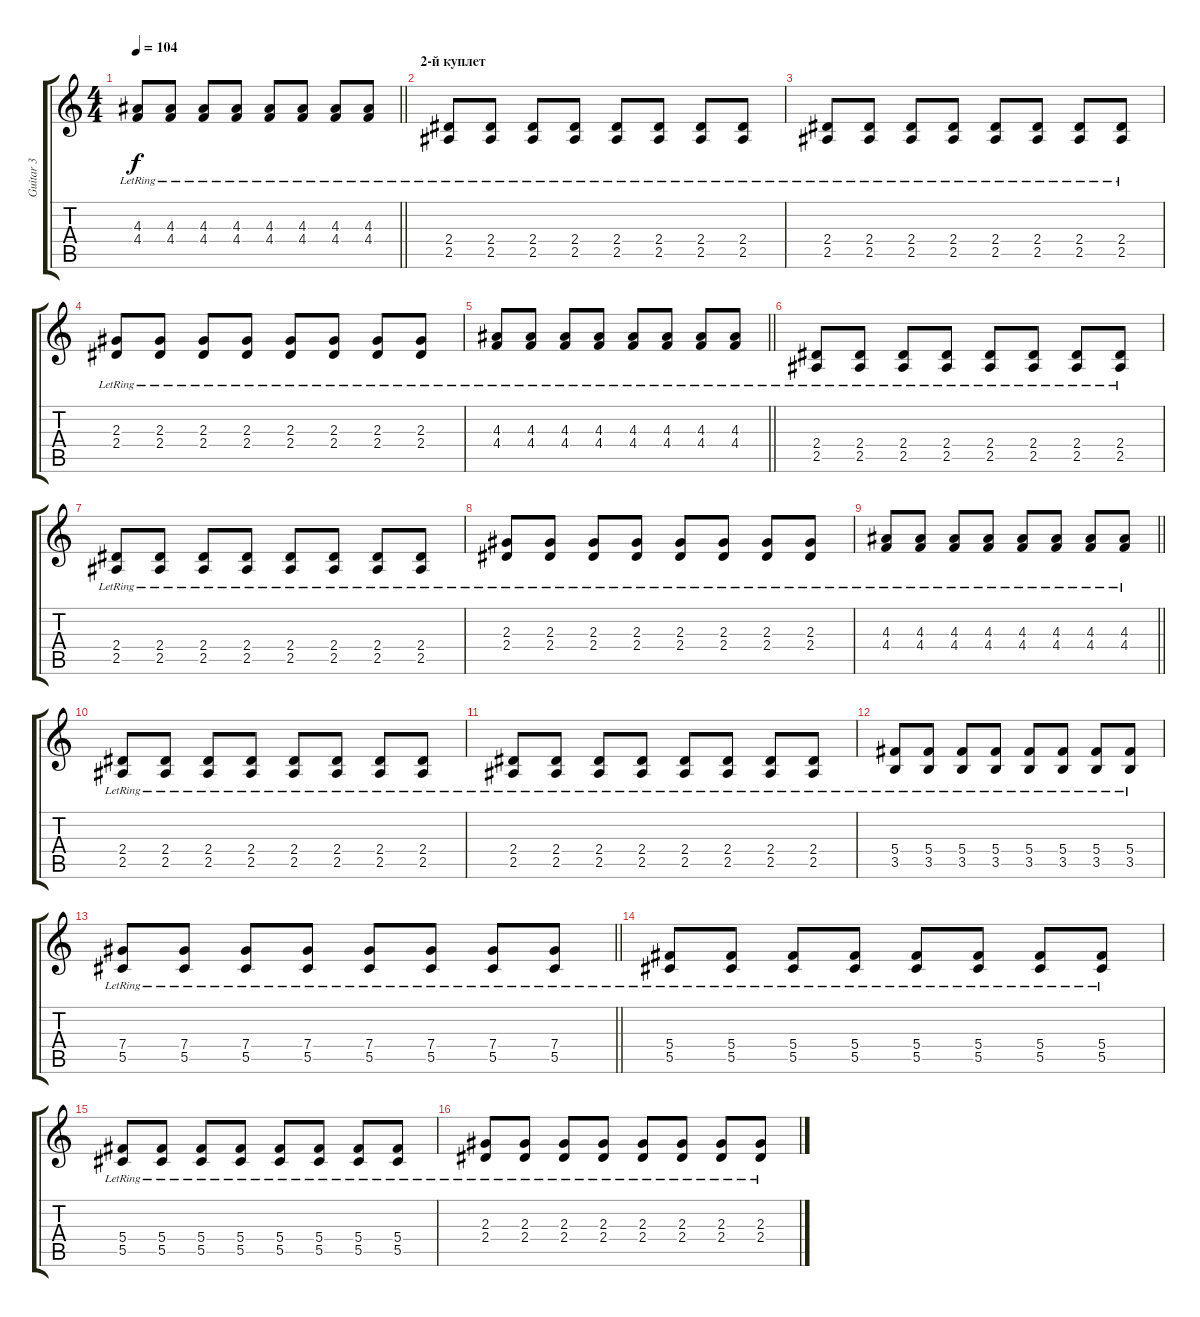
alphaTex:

\track ("Guitar 3" "Guitar 3") {instrument electricguitarclean}
\staff {score tabs}
\tuning (Eb4 Bb3 Gb3 Db3 Ab2 Eb2) {hide}
\ts (4 4)
\tempo 104
\clef g2
\barLineRight lightlight
\ks c
(4.3{lr} 4.4{lr}).8{dy f} (4.3{lr} 4.4{lr}).8 (4.3{lr} 4.4{lr}).8 (4.3{lr} 4.4{lr}).8 (4.3{lr} 4.4{lr}).8 (4.3{lr} 4.4{lr}).8 (4.3{lr} 4.4{lr}).8 (4.3{lr} 4.4{lr}).8 |
\section ("" "2-й куплет")
(2.4{lr} 2.5{lr}).8 (2.4{lr} 2.5{lr}).8 (2.4{lr} 2.5{lr}).8 (2.4{lr} 2.5{lr}).8 (2.4{lr} 2.5{lr}).8 (2.4{lr} 2.5{lr}).8 (2.4{lr} 2.5{lr}).8 (2.4{lr} 2.5{lr}).8 |
(2.4{lr} 2.5{lr}).8 (2.4{lr} 2.5{lr}).8 (2.4{lr} 2.5{lr}).8 (2.4{lr} 2.5{lr}).8 (2.4{lr} 2.5{lr}).8 (2.4{lr} 2.5{lr}).8 (2.4{lr} 2.5{lr}).8 (2.4{lr} 2.5{lr}).8 |
(2.3{lr} 2.4{lr}).8 (2.3{lr} 2.4{lr}).8 (2.3{lr} 2.4{lr}).8 (2.3{lr} 2.4{lr}).8 (2.3{lr} 2.4{lr}).8 (2.3{lr} 2.4{lr}).8 (2.3{lr} 2.4{lr}).8 (2.3{lr} 2.4{lr}).8 |
\barLineRight lightlight
(4.3{lr} 4.4{lr}).8 (4.3{lr} 4.4{lr}).8 (4.3{lr} 4.4{lr}).8 (4.3{lr} 4.4{lr}).8 (4.3{lr} 4.4{lr}).8 (4.3{lr} 4.4{lr}).8 (4.3{lr} 4.4{lr}).8 (4.3{lr} 4.4{lr}).8 |
\section ("" "")
(2.4{lr} 2.5{lr}).8 (2.4{lr} 2.5{lr}).8 (2.4{lr} 2.5{lr}).8 (2.4{lr} 2.5{lr}).8 (2.4{lr} 2.5{lr}).8 (2.4{lr} 2.5{lr}).8 (2.4{lr} 2.5{lr}).8 (2.4{lr} 2.5{lr}).8 |
(2.4{lr} 2.5{lr}).8 (2.4{lr} 2.5{lr}).8 (2.4{lr} 2.5{lr}).8 (2.4{lr} 2.5{lr}).8 (2.4{lr} 2.5{lr}).8 (2.4{lr} 2.5{lr}).8 (2.4{lr} 2.5{lr}).8 (2.4{lr} 2.5{lr}).8 |
(2.3{lr} 2.4{lr}).8 (2.3{lr} 2.4{lr}).8 (2.3{lr} 2.4{lr}).8 (2.3{lr} 2.4{lr}).8 (2.3{lr} 2.4{lr}).8 (2.3{lr} 2.4{lr}).8 (2.3{lr} 2.4{lr}).8 (2.3{lr} 2.4{lr}).8 |
\barLineRight lightlight
(4.3{lr} 4.4{lr}).8 (4.3{lr} 4.4{lr}).8 (4.3{lr} 4.4{lr}).8 (4.3{lr} 4.4{lr}).8 (4.3{lr} 4.4{lr}).8 (4.3{lr} 4.4{lr}).8 (4.3{lr} 4.4{lr}).8 (4.3{lr} 4.4{lr}).8 |
\section ("" "")
(2.4{lr} 2.5{lr}).8 (2.4{lr} 2.5{lr}).8 (2.4{lr} 2.5{lr}).8 (2.4{lr} 2.5{lr}).8 (2.4{lr} 2.5{lr}).8 (2.4{lr} 2.5{lr}).8 (2.4{lr} 2.5{lr}).8 (2.4{lr} 2.5{lr}).8 |
(2.4{lr} 2.5{lr}).8 (2.4{lr} 2.5{lr}).8 (2.4{lr} 2.5{lr}).8 (2.4{lr} 2.5{lr}).8 (2.4{lr} 2.5{lr}).8 (2.4{lr} 2.5{lr}).8 (2.4{lr} 2.5{lr}).8 (2.4{lr} 2.5{lr}).8 |
(5.4{lr} 3.5{lr}).8 (5.4{lr} 3.5{lr}).8 (5.4{lr} 3.5{lr}).8 (5.4{lr} 3.5{lr}).8 (5.4{lr} 3.5{lr}).8 (5.4{lr} 3.5{lr}).8 (5.4{lr} 3.5{lr}).8 (5.4{lr} 3.5{lr}).8 |
\barLineRight lightlight
(7.4{lr} 5.5{lr}).8 (7.4{lr} 5.5{lr}).8 (7.4{lr} 5.5{lr}).8 (7.4{lr} 5.5{lr}).8 (7.4{lr} 5.5{lr}).8 (7.4{lr} 5.5{lr}).8 (7.4{lr} 5.5{lr}).8 (7.4{lr} 5.5{lr}).8 |
\section ("" "")
(5.4{lr} 5.5{lr}).8 (5.4{lr} 5.5{lr}).8 (5.4{lr} 5.5{lr}).8 (5.4{lr} 5.5{lr}).8 (5.4{lr} 5.5{lr}).8 (5.4{lr} 5.5{lr}).8 (5.4{lr} 5.5{lr}).8 (5.4{lr} 5.5{lr}).8 |
(5.4{lr} 5.5{lr}).8 (5.4{lr} 5.5{lr}).8 (5.4{lr} 5.5{lr}).8 (5.4{lr} 5.5{lr}).8 (5.4{lr} 5.5{lr}).8 (5.4{lr} 5.5{lr}).8 (5.4{lr} 5.5{lr}).8 (5.4{lr} 5.5{lr}).8 |
(2.3{lr} 2.4{lr}).8 (2.3{lr} 2.4{lr}).8 (2.3{lr} 2.4{lr}).8 (2.3{lr} 2.4{lr}).8 (2.3{lr} 2.4{lr}).8 (2.3{lr} 2.4{lr}).8 (2.3{lr} 2.4{lr}).8 (2.3{lr} 2.4{lr}).8
